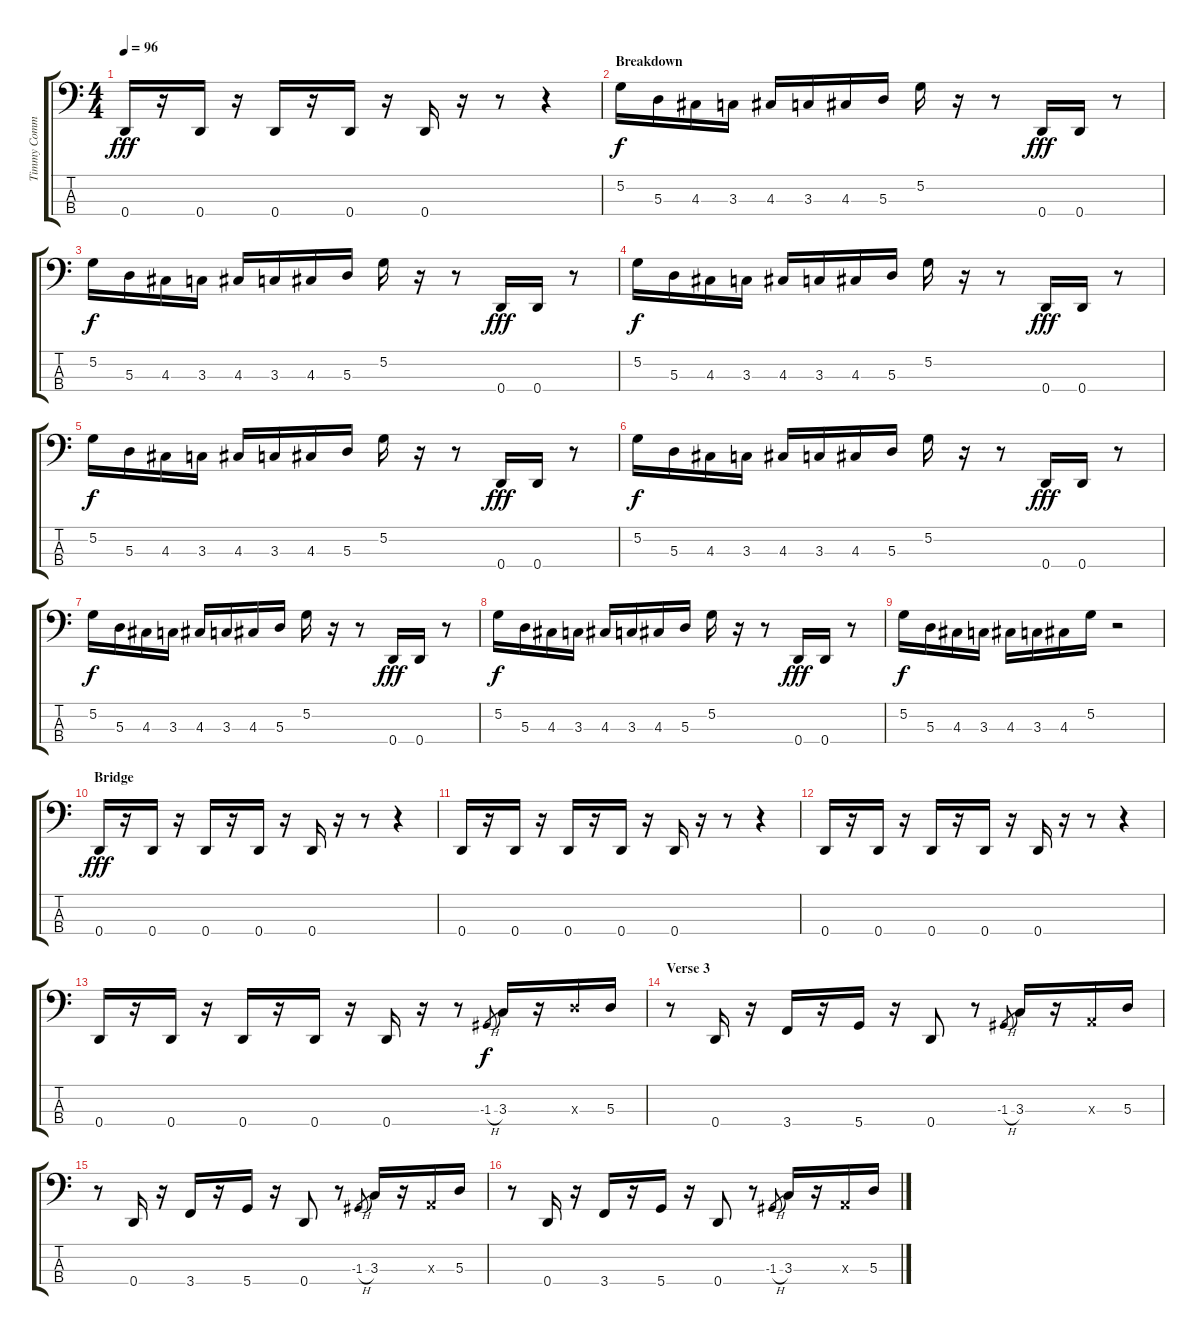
\track ("Timmy Commerford / Bass" "Timmy Comm") {instrument slapbass2}
\staff {score tabs}
\tuning (G2 D2 A1 D1) {hide}
\ts (4 4)
\tempo 96
\clef f4
\ks c
0.4.16{dy fff} r.16 0.4.16 r.16 0.4.16 r.16 0.4.16 r.16 0.4.16 r.16 r.8 r.4 |
\section ("" "Breakdown")
5.2.16{dy f volume 13 instrument electricbassfinger} 5.3.16 4.3.16 3.3.16 4.3.16 3.3.16 4.3.16 5.3.16 5.2.16 r.16 r.8 0.4.16{dy fff} 0.4.16 r.8 |
5.2.16{dy f} 5.3.16 4.3.16 3.3.16 4.3.16 3.3.16 4.3.16 5.3.16 5.2.16 r.16 r.8 0.4.16{dy fff} 0.4.16 r.8 |
5.2.16{dy f} 5.3.16 4.3.16 3.3.16 4.3.16 3.3.16 4.3.16 5.3.16 5.2.16 r.16 r.8 0.4.16{dy fff} 0.4.16 r.8 |
5.2.16{dy f} 5.3.16 4.3.16 3.3.16 4.3.16 3.3.16 4.3.16 5.3.16 5.2.16 r.16 r.8 0.4.16{dy fff} 0.4.16 r.8 |
5.2.16{dy f} 5.3.16 4.3.16 3.3.16 4.3.16 3.3.16 4.3.16 5.3.16 5.2.16 r.16 r.8 0.4.16{dy fff} 0.4.16 r.8 |
5.2.16{dy f} 5.3.16 4.3.16 3.3.16 4.3.16 3.3.16 4.3.16 5.3.16 5.2.16 r.16 r.8 0.4.16{dy fff} 0.4.16 r.8 |
5.2.16{dy f} 5.3.16 4.3.16 3.3.16 4.3.16 3.3.16 4.3.16 5.3.16 5.2.16 r.16 r.8 0.4.16{dy fff} 0.4.16 r.8 |
5.2.16{dy f} 5.3.16 4.3.16 3.3.16 4.3.16 3.3.16 4.3.16 5.2.16 r.2 |
\section ("" "Bridge")
0.4.16{dy fff volume 11 instrument slapbass2} r.16 0.4.16 r.16 0.4.16 r.16 0.4.16 r.16 0.4.16 r.16 r.8 r.4 |
0.4.16 r.16 0.4.16 r.16 0.4.16 r.16 0.4.16 r.16 0.4.16 r.16 r.8 r.4 |
0.4.16 r.16 0.4.16 r.16 0.4.16 r.16 0.4.16 r.16 0.4.16 r.16 r.8 r.4 |
0.4.16 r.16 0.4.16 r.16 0.4.16 r.16 0.4.16 r.16 0.4.16 r.16 r.8{volume 15 instrument electricbassfinger} -1.3{h}.8{gr dy f} 3.3.16 r.16 5.3{x}.16 5.3.16 |
\section ("" "Verse 3")
r.8 0.4.16 r.16 3.4.16 r.16 5.4.16 r.16 0.4.8 r.8 -1.3{h}.8{gr} 3.3.16 r.16 0.3{x}.16 5.3.16 |
r.8 0.4.16 r.16 3.4.16 r.16 5.4.16 r.16 0.4.8 r.8 -1.3{h}.8{gr} 3.3.16 r.16 0.3{x}.16 5.3.16 |
r.8 0.4.16 r.16 3.4.16 r.16 5.4.16 r.16 0.4.8 r.8 -1.3{h}.8{gr} 3.3.16 r.16 0.3{x}.16 5.3.16
